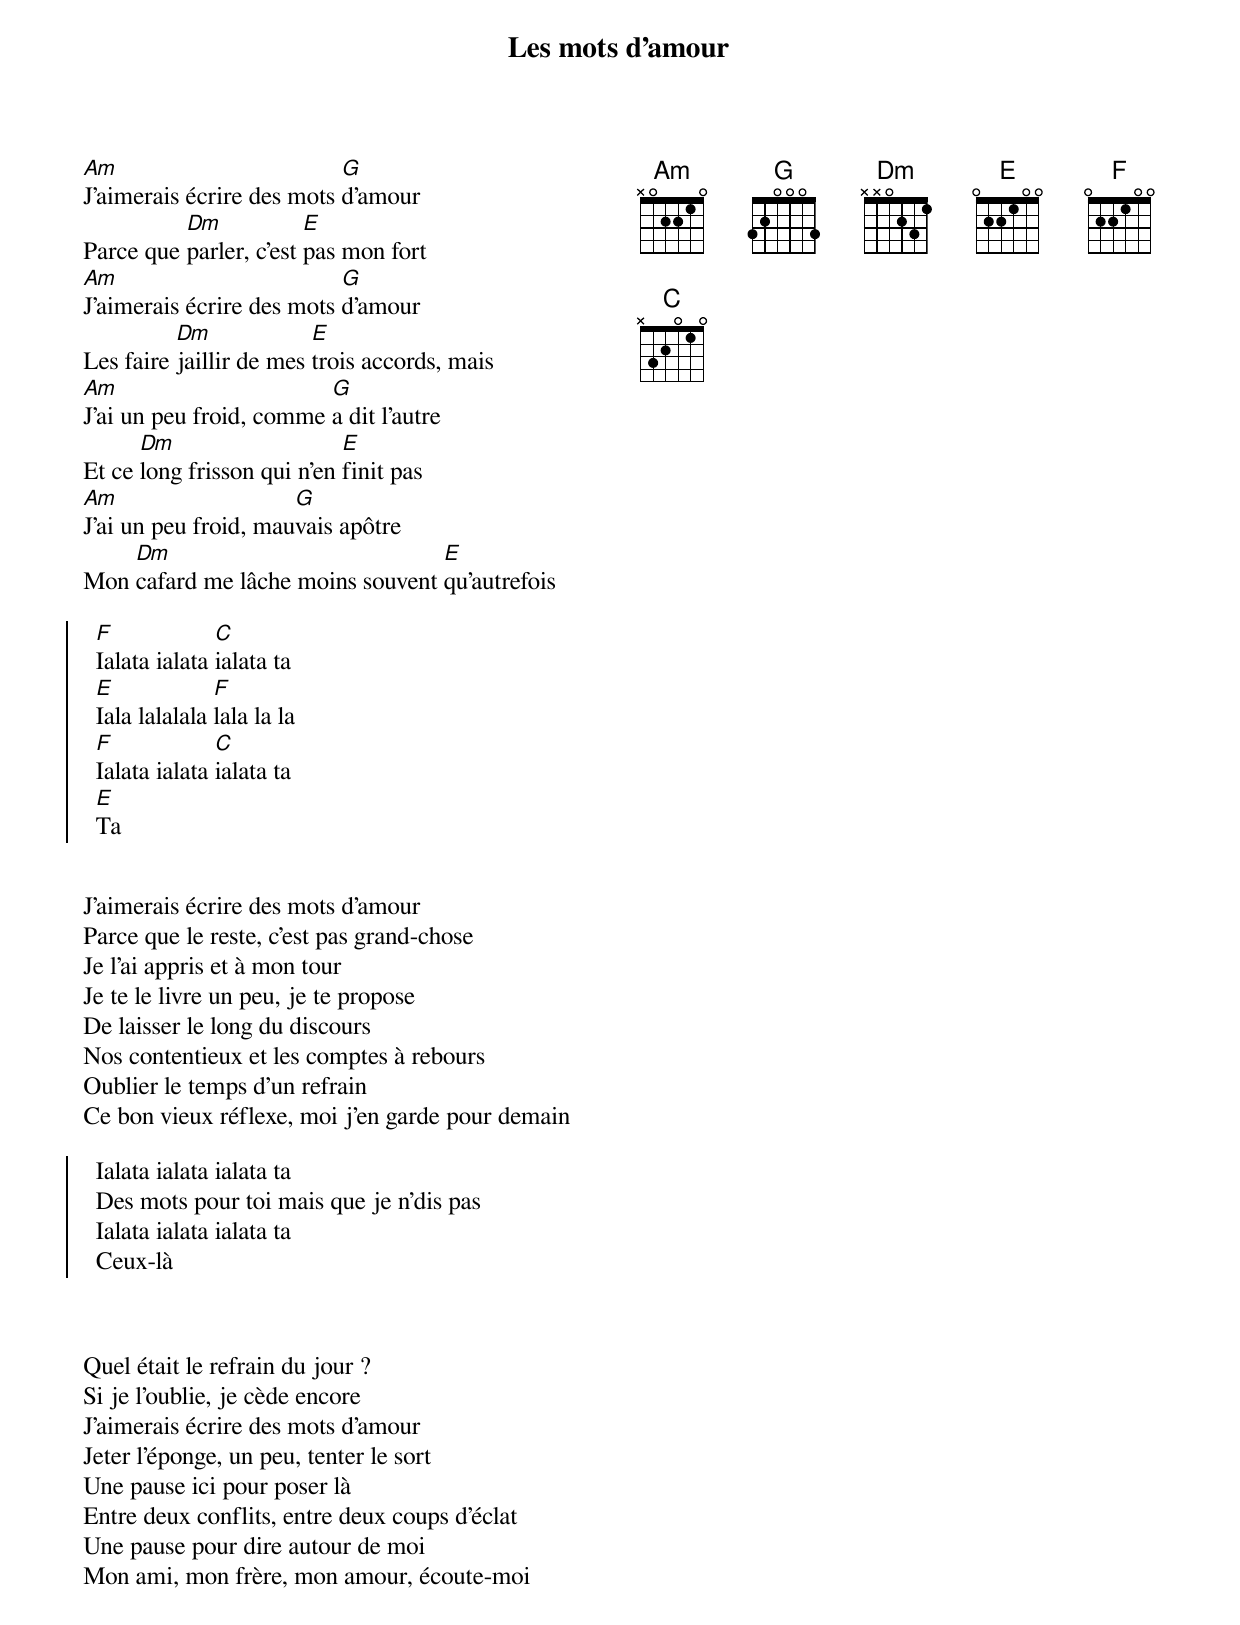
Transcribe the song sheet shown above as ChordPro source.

{title: Les mots d'amour}
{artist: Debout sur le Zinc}
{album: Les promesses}
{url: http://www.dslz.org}
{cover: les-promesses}
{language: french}
{columns: 2}
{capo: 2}
{define: Am frets X 0 2 2 1 0}
{define: G frets 3 2 0 0 0 3}
{define: Dm frets X X 0 2 3 1}
{define: E frets 0 2 2 1 0 0}
{define: F base-fret 1 frets 0 2 2 1 0 0}
{define: C frets X 3 2 0 1 0}


[Am]J'aimerais écrire des mots [G]d'amour
Parce que [Dm]parler, c'est [E]pas mon fort
[Am]J'aimerais écrire des mots [G]d'amour
Les faire [Dm]jaillir de mes [E]trois accords, mais
[Am]J'ai un peu froid, comme [G]a dit l'autre
Et ce [Dm]long frisson qui n'en [E]finit pas
[Am]J'ai un peu froid, mau[G]vais apôtre
Mon [Dm]cafard me lâche moins souvent [E]qu'autrefois

{start_of_chorus}
  [F]Ialata ialata [C]ialata ta
  [E]Iala lalalala [F]lala la la
  [F]Ialata ialata [C]ialata ta
  [E]Ta
{end_of_chorus}


J'aimerais écrire des mots d'amour
Parce que le reste, c'est pas grand-chose
Je l'ai appris et à mon tour
Je te le livre un peu, je te propose
De laisser le long du discours
Nos contentieux et les comptes à rebours
Oublier le temps d'un refrain
Ce bon vieux réflexe, moi j'en garde pour demain

{start_of_chorus}
  Ialata ialata ialata ta
  Des mots pour toi mais que je n'dis pas
  Ialata ialata ialata ta
  Ceux-là
{end_of_chorus}



Quel était le refrain du jour ?
Si je l'oublie, je cède encore
J'aimerais écrire des mots d'amour
Jeter l'éponge, un peu, tenter le sort
Une pause ici pour poser là
Entre deux conflits, entre deux coups d'éclat
Une pause pour dire autour de moi
Mon ami, mon frère, mon amour, écoute-moi
